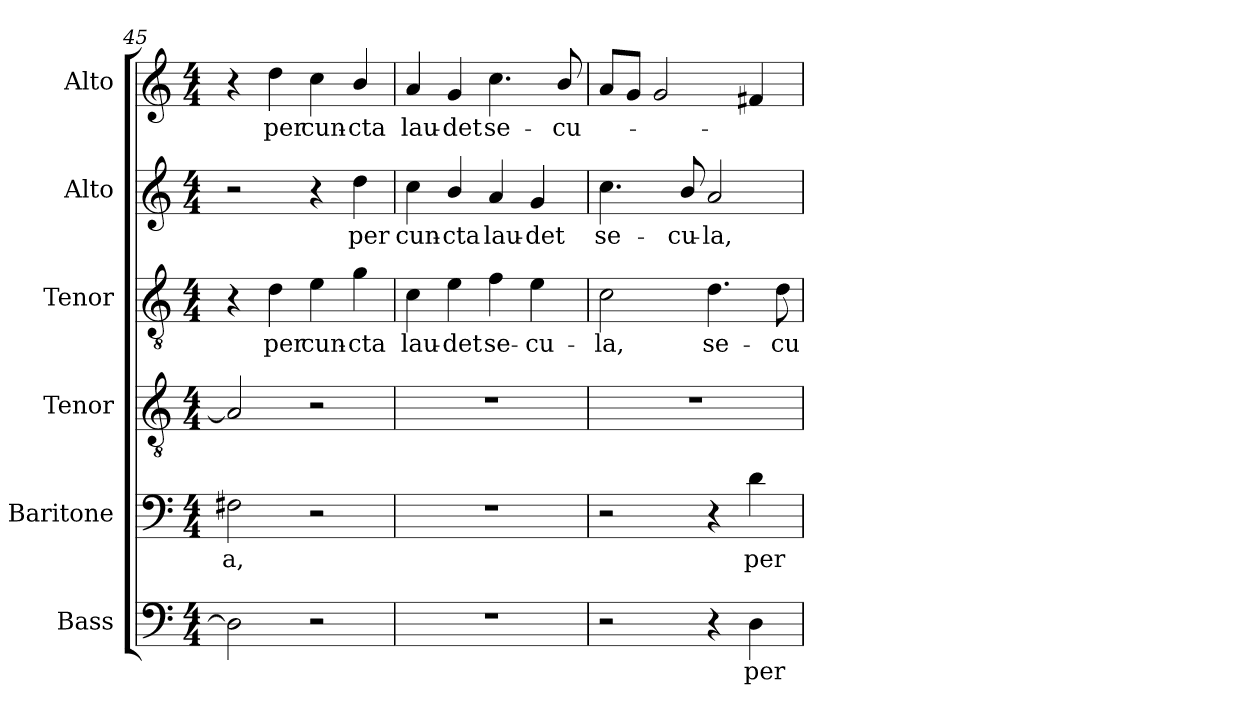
**kern	**text	**kern	**text	**kern	**kern	**text	**kern	**text	**kern	**text
*part6	*part6	*part5	*part5	*part4	*part3	*part3	*part2	*part2	*part1	*part1
*staff6	*staff6	*staff5	*staff5	*staff4	*staff3	*staff3	*staff2	*staff2	*staff1	*staff1
*I"Bass	*	*I"Baritone	*	*I"Tenor	*I"Tenor	*	*I"Alto	*	*I"Alto	*
*I'B.	*	*I'Bar.	*	*I'T.	*I'T.	*	*I'A.	*	*	*
*clefF4	*	*clefF4	*	*clefGv2	*clefGv2	*	*clefG2	*	*clefG2	*
*	*	*	*	*ITrd7c12	*ITrd7c12	*	*	*	*	*
*k[]	*	*k[]	*	*k[]	*k[]	*	*k[]	*	*k[]	*
*C:	*	*C:	*	*C:	*C:	*	*C:	*	*C:	*
*M4/4	*	*M4/4	*	*M4/4	*M4/4	*	*M4/4	*	*M4/4	*
=45	=45	=45	=45	=45	=45	=45	=45	=45	=45	=45
!	!	!	!LO:LY:b:color=#000000	!	!	!	!	!	!	!
2Di\]	.	2F#Xi\	-a,	2AAi/]	4r	.	2r	.	4r	.
!	!	!	!	!	!	!LO:LY:b:color=#000000	!	!	!	!
!	!	!	!	!	!	!	!	!	!	!LO:LY:b:color=#000000
.	.	.	.	.	4Di\	per	.	.	4ddi\	per
!	!	!	!	!	!	!LO:LY:b:color=#000000	!	!	!	!
!	!	!	!	!	!	!	!	!	!	!LO:LY:b:color=#000000
2r	.	2r	.	2r	4Ei\	cun-	4r	.	4cci\	cun-
!	!	!	!	!	!	!LO:LY:b:color=#000000	!	!	!	!
!	!	!	!	!	!	!	!	!LO:LY:b:color=#000000	!	!
!	!	!	!	!	!	!	!	!	!	!LO:LY:b:color=#000000
.	.	.	.	.	4Gi\	-cta	4ddi\	per	4bi/	-cta
=46	=46	=46	=46	=46	=46	=46	=46	=46	=46	=46
!	!	!	!	!	!	!LO:LY:b:color=#000000	!	!	!	!
!	!	!	!	!	!	!	!	!LO:LY:b:color=#000000	!	!
!	!	!	!	!	!	!	!	!	!	!LO:LY:b:color=#000000
1r	.	1r	.	1r	4Ci\	lau-	4cci\	cun-	4ai/	lau-
!	!	!	!	!	!	!LO:LY:b:color=#000000	!	!	!	!
!	!	!	!	!	!	!	!	!LO:LY:b:color=#000000	!	!
!	!	!	!	!	!	!	!	!	!	!LO:LY:b:color=#000000
.	.	.	.	.	4Ei\	-det	4bi/	-cta	4gi/	-det
!	!	!	!	!	!	!LO:LY:b:color=#000000	!	!	!	!
!	!	!	!	!	!	!	!	!LO:LY:b:color=#000000	!	!
!	!	!	!	!	!	!	!	!	!	!LO:LY:b:color=#000000
.	.	.	.	.	4Fi\	se-	4ai/	lau-	4.cci\	se-
!	!	!	!	!	!	!LO:LY:b:color=#000000	!	!	!	!
!	!	!	!	!	!	!	!	!LO:LY:b:color=#000000	!	!
.	.	.	.	.	4Ei\	-cu-	4gi/	-det	.	.
!	!	!	!	!	!	!	!	!	!	!LO:LY:b:color=#000000
.	.	.	.	.	.	.	.	.	8bi/	-cu-
=47	=47	=47	=47	=47	=47	=47	=47	=47	=47	=47
!	!	!	!	!	!	!LO:LY:b:color=#000000	!	!	!	!
!	!	!	!	!	!	!	!	!LO:LY:b:color=#000000	!	!
2r	.	2r	.	1r	2Ci\	-la,	4.cci\	se-	8ai/L	.
.	.	.	.	.	.	.	.	.	8gi/J	.
.	.	.	.	.	.	.	.	.	2gi/	.
!	!	!	!	!	!	!	!	!LO:LY:b:color=#000000	!	!
.	.	.	.	.	.	.	8bi/	-cu-	.	.
!	!	!	!	!	!	!LO:LY:b:color=#000000	!	!	!	!
!	!	!	!	!	!	!	!	!LO:LY:b:color=#000000	!	!
4r	.	4r	.	.	4.Di\	se-	2ai/	-la,	.	.
!	!LO:LY:b:color=#000000	!	!	!	!	!	!	!	!	!
!	!	!	!LO:LY:b:color=#000000	!	!	!	!	!	!	!
4Di\	per	4di\	per	.	.	.	.	.	4f#Xi/	.
!	!	!	!	!	!	!LO:LY:b:color=#000000	!	!	!	!
.	.	.	.	.	8Di\	-cu-	.	.	.	.
=	=	=	=	=	=	=	=	=	=	=
*-	*-	*-	*-	*-	*-	*-	*-	*-	*-	*-
